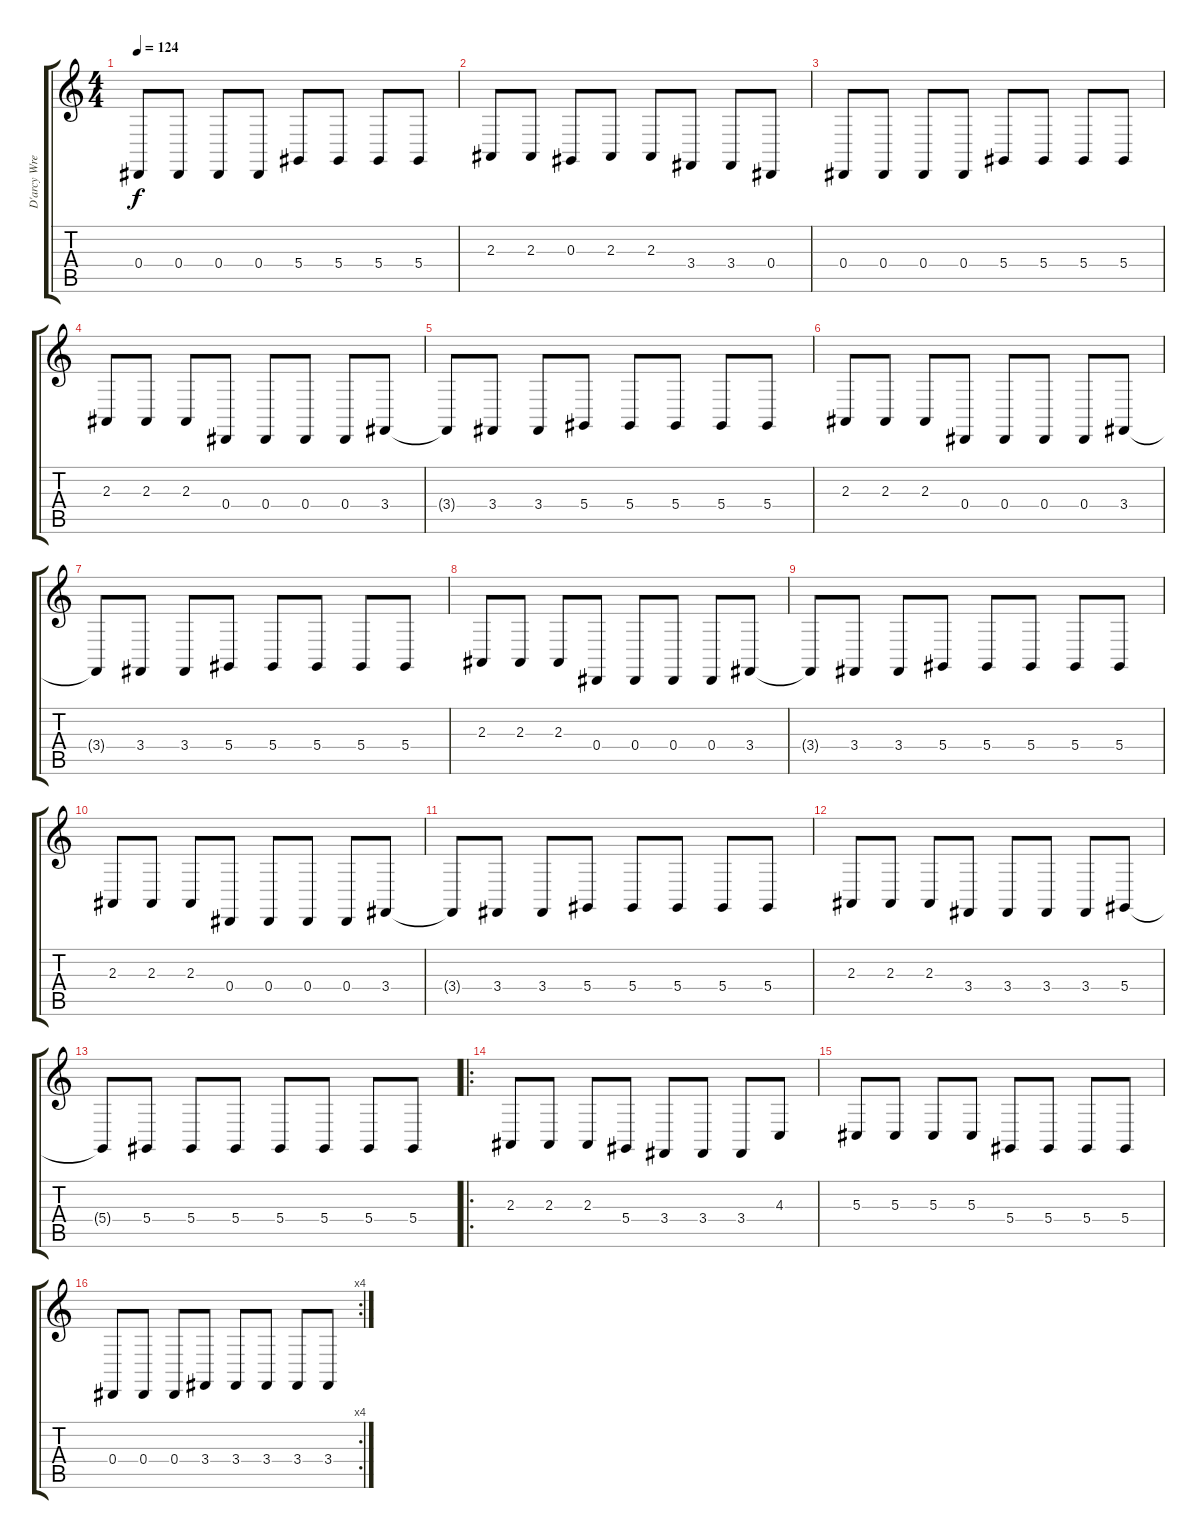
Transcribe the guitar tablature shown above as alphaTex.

\track ("D'arcy Wretskzy" "D'arcy Wre") {instrument electricbasspick}
\staff {score tabs}
\tuning (Gb2 Db2 Ab1 Eb1 B0 E2) {hide}
\ts (4 4)
\tempo 124
\clef g2
\ks c
0.4.8{dy f} 0.4.8 0.4.8 0.4.8 5.4.8 5.4.8 5.4.8 5.4.8 |
2.3.8 2.3.8 0.3.8 2.3.8 2.3.8 3.4.8 3.4.8 0.4.8 |
0.4.8 0.4.8 0.4.8 0.4.8 5.4.8 5.4.8 5.4.8 5.4.8 |
2.3.8 2.3.8 2.3.8 0.4.8 0.4.8 0.4.8 0.4.8 3.4.8 |
3.4{t}.8 3.4.8 3.4.8 5.4.8 5.4.8 5.4.8 5.4.8 5.4.8 |
2.3.8 2.3.8 2.3.8 0.4.8 0.4.8 0.4.8 0.4.8 3.4.8 |
3.4{t}.8 3.4.8 3.4.8 5.4.8 5.4.8 5.4.8 5.4.8 5.4.8 |
2.3.8 2.3.8 2.3.8 0.4.8 0.4.8 0.4.8 0.4.8 3.4.8 |
3.4{t}.8 3.4.8 3.4.8 5.4.8 5.4.8 5.4.8 5.4.8 5.4.8 |
2.3.8 2.3.8 2.3.8 0.4.8 0.4.8 0.4.8 0.4.8 3.4.8 |
3.4{t}.8 3.4.8 3.4.8 5.4.8 5.4.8 5.4.8 5.4.8 5.4.8 |
2.3.8 2.3.8 2.3.8 3.4.8 3.4.8 3.4.8 3.4.8 5.4.8 |
5.4{t}.8 5.4.8 5.4.8 5.4.8 5.4.8 5.4.8 5.4.8 5.4.8 |
\ro
2.3.8 2.3.8 2.3.8 5.4.8 3.4.8 3.4.8 3.4.8 4.3.8 |
5.3.8 5.3.8 5.3.8 5.3.8 5.4.8 5.4.8 5.4.8 5.4.8 |
\rc 4
0.4.8 0.4.8 0.4.8 3.4.8 3.4.8 3.4.8 3.4.8 3.4.8
